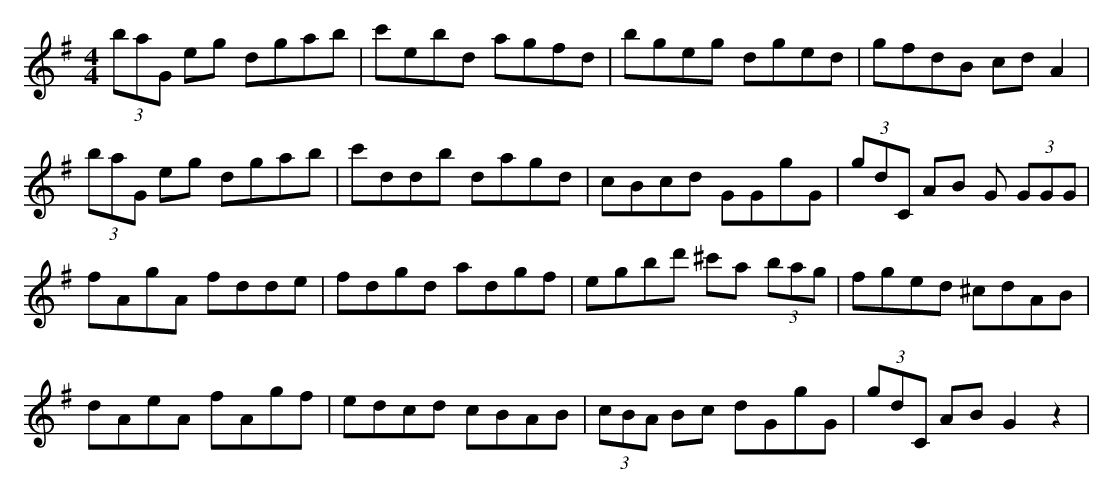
X:1
M:4/4
K:G
(3bag,' eg dgab|c'ebd agfd|bgeg dged|gfdB cdA2|
(3bag,' eg dgab|c'ddb dagd|cBcd GGgG|(3gdc,' AB G (3GGG|
fAgA fdde|fdgd adgf|egbd' ^c'a (3bag|fged ^cdAB|
dAeA fAgf|edcd cBAB|(3cBA Bc dGgG|(3gdc,' AB G2 z2|
